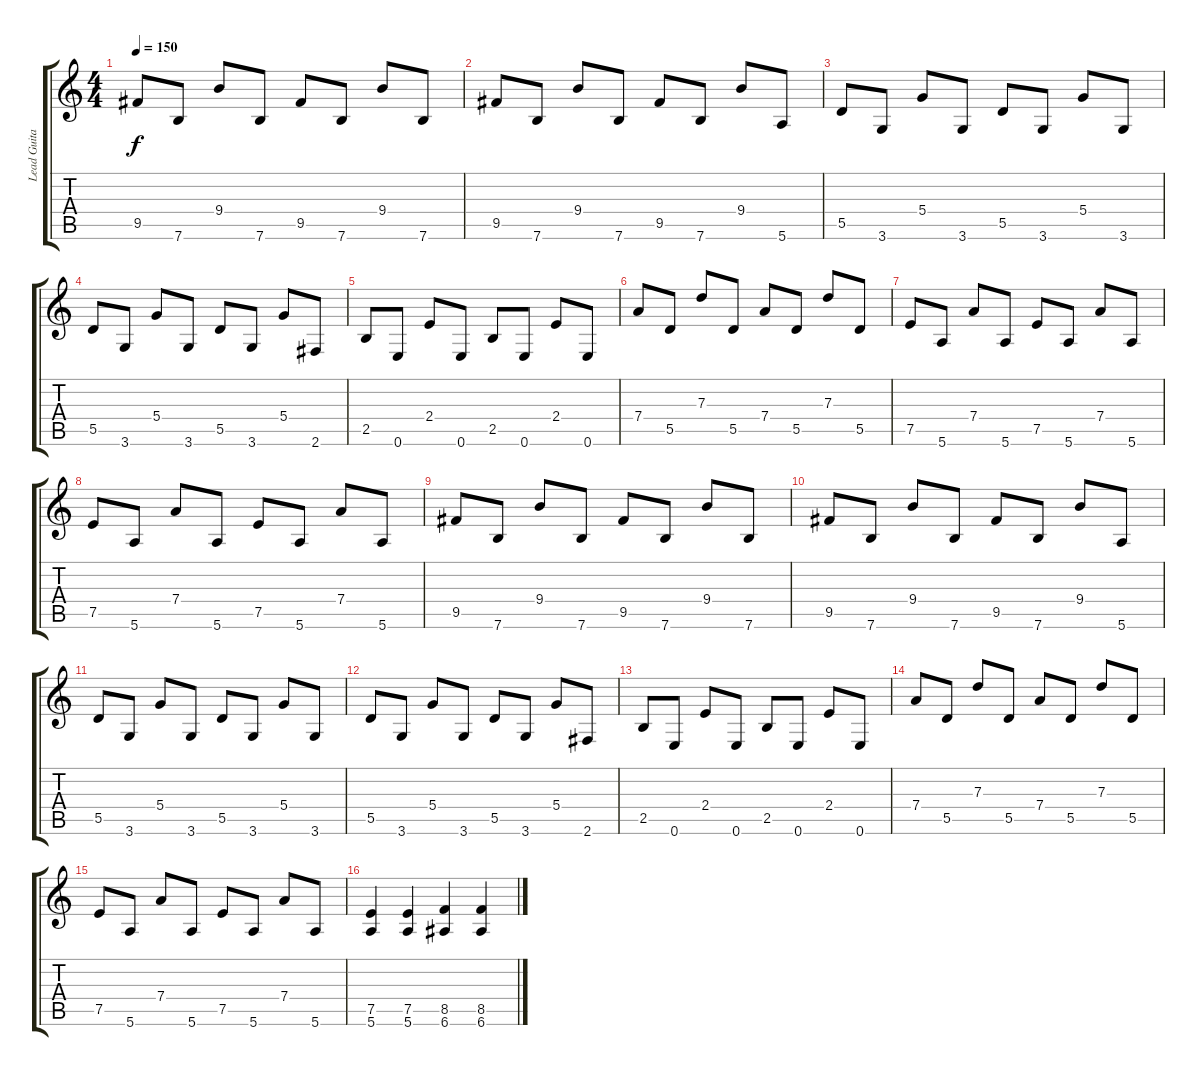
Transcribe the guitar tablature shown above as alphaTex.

\track ("Lead Guitare" "Lead Guita") {instrument distortionguitar}
\staff {score tabs}
\tuning (E4 B3 G3 D3 A2 E2) {hide}
\ts (4 4)
\tempo 150
\clef g2
\ks c
9.5.8{dy f} 7.6.8 9.4.8 7.6.8 9.5.8 7.6.8 9.4.8 7.6.8 |
9.5.8 7.6.8 9.4.8 7.6.8 9.5.8 7.6.8 9.4.8 5.6.8 |
5.5.8 3.6.8 5.4.8 3.6.8 5.5.8 3.6.8 5.4.8 3.6.8 |
5.5.8 3.6.8 5.4.8 3.6.8 5.5.8 3.6.8 5.4.8 2.6.8 |
2.5.8 0.6.8 2.4.8 0.6.8 2.5.8 0.6.8 2.4.8 0.6.8 |
7.4.8 5.5.8 7.3.8 5.5.8 7.4.8 5.5.8 7.3.8 5.5.8 |
7.5.8 5.6.8 7.4.8 5.6.8 7.5.8 5.6.8 7.4.8 5.6.8 |
7.5.8 5.6.8 7.4.8 5.6.8 7.5.8 5.6.8 7.4.8 5.6.8 |
9.5.8 7.6.8 9.4.8 7.6.8 9.5.8 7.6.8 9.4.8 7.6.8 |
9.5.8 7.6.8 9.4.8 7.6.8 9.5.8 7.6.8 9.4.8 5.6.8 |
5.5.8 3.6.8 5.4.8 3.6.8 5.5.8 3.6.8 5.4.8 3.6.8 |
5.5.8 3.6.8 5.4.8 3.6.8 5.5.8 3.6.8 5.4.8 2.6.8 |
2.5.8 0.6.8 2.4.8 0.6.8 2.5.8 0.6.8 2.4.8 0.6.8 |
7.4.8 5.5.8 7.3.8 5.5.8 7.4.8 5.5.8 7.3.8 5.5.8 |
7.5.8 5.6.8 7.4.8 5.6.8 7.5.8 5.6.8 7.4.8 5.6.8 |
(7.5 5.6).4 (7.5 5.6).4 (8.5 6.6).4 (8.5 6.6).4
